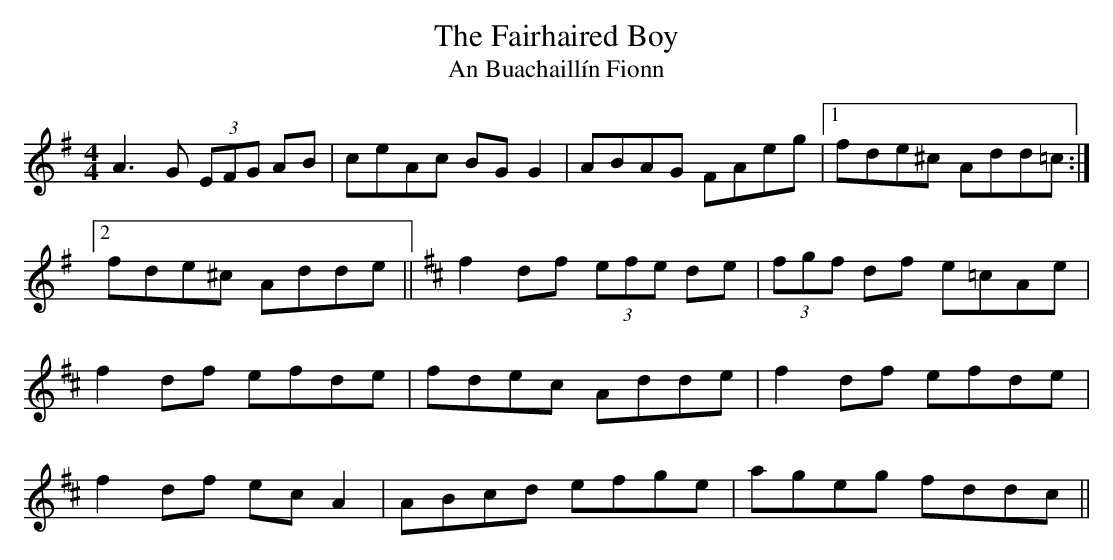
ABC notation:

X:1
T:The Fairhaired Boy
T:An Buachaill\'in Fionn
M:4/4
L:1/8
K:G
A3G (3EFG AB|ceAc BGG2|ABAG FAeg|1 fde^c Add=c:|2fde^c Adde||\
K:D\
f2df (3efe de|(3fgf df e=cAe|f2df efde|fdec Adde|\
f2df efde|f2df ecA2|ABcd efge|ageg fddc||\
